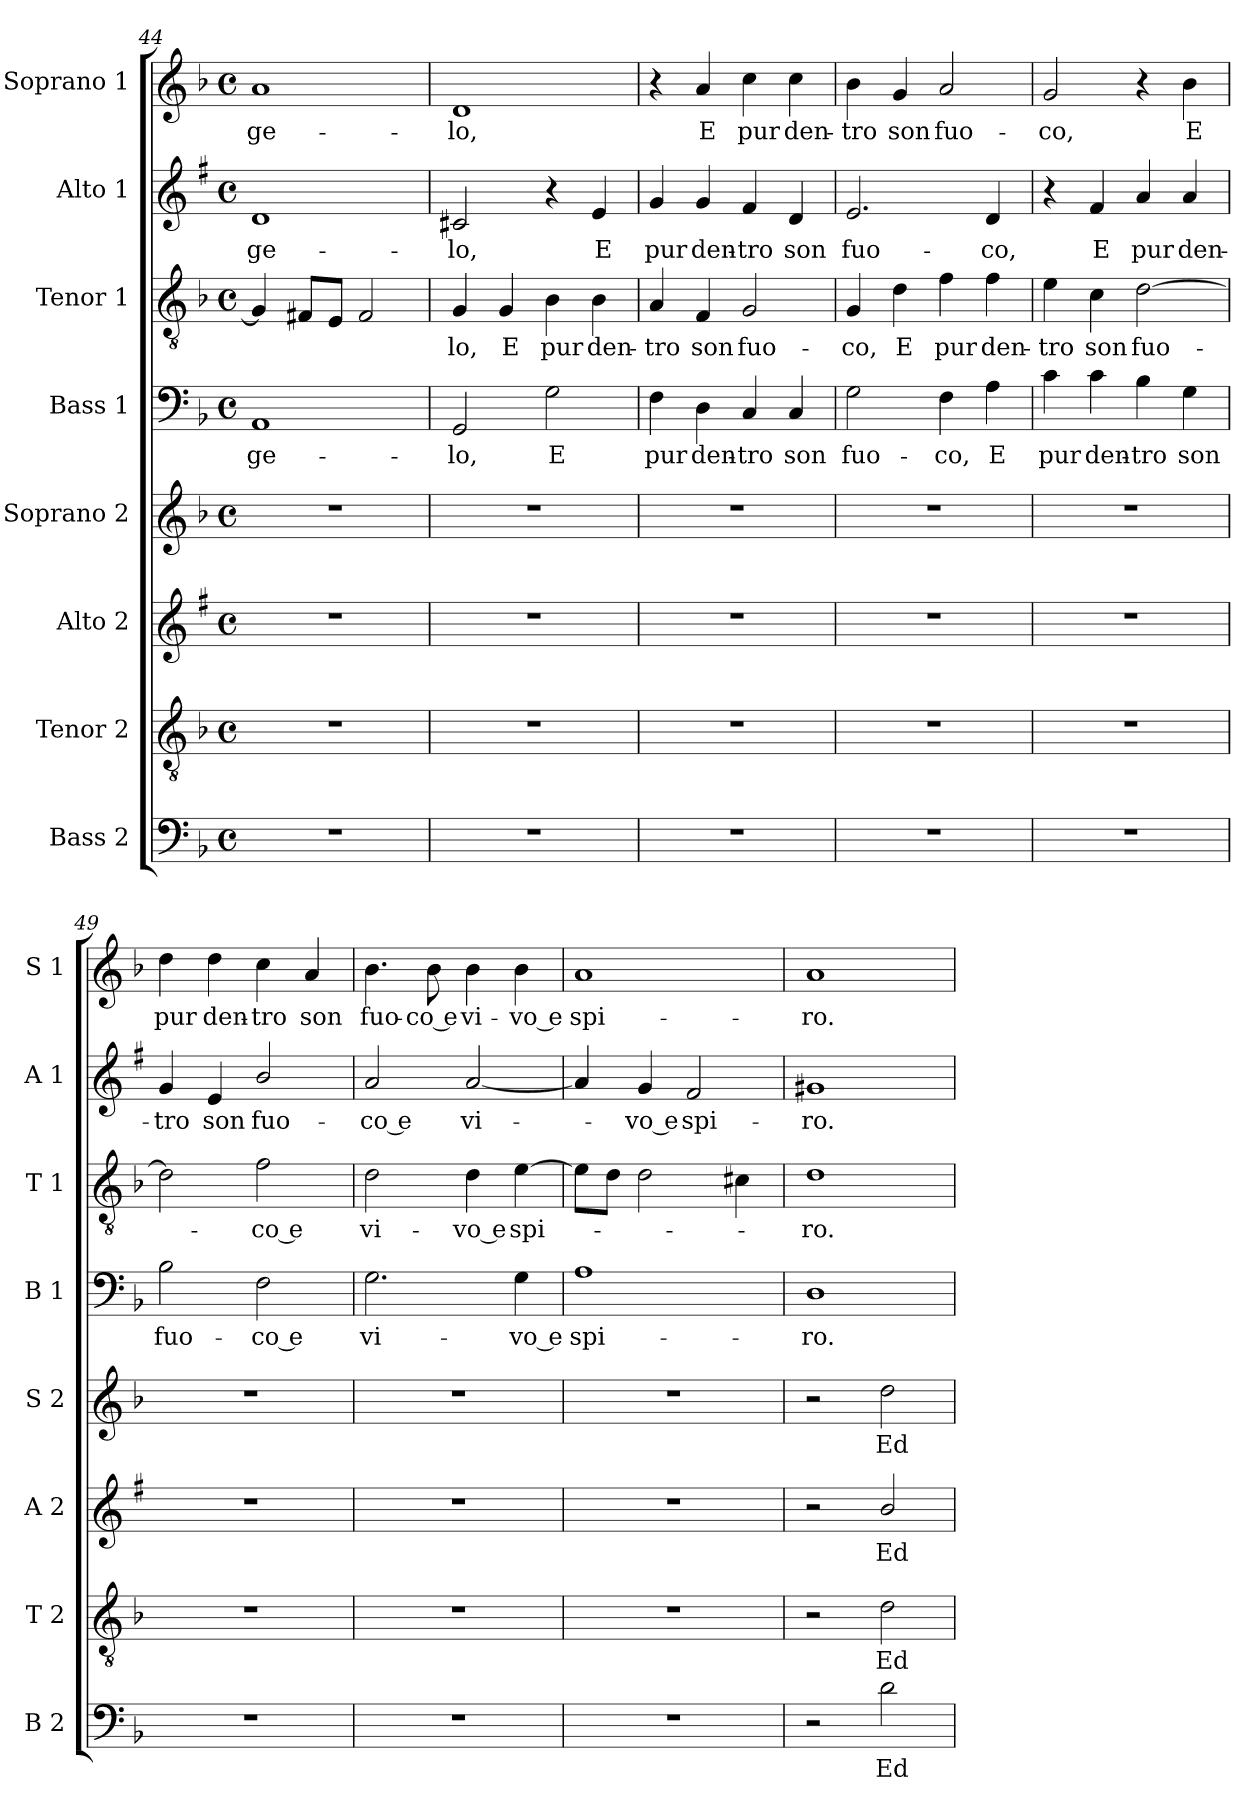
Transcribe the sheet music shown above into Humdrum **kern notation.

**kern	**text	**kern	**text	**kern	**text	**kern	**text	**kern	**text	**kern	**text	**kern	**text	**kern	**text
*part8	*part8	*part7	*part7	*part6	*part6	*part5	*part5	*part4	*part4	*part3	*part3	*part2	*part2	*part1	*part1
*staff8	*staff8	*staff7	*staff7	*staff6	*staff6	*staff5	*staff5	*staff4	*staff4	*staff3	*staff3	*staff2	*staff2	*staff1	*staff1
*I"Bass 2	*	*I"Tenor 2	*	*I"Alto 2	*	*I"Soprano 2	*	*I"Bass 1	*	*I"Tenor 1	*	*I"Alto 1	*	*I"Soprano 1	*
*I'B 2	*	*I'T 2	*	*I'A 2	*	*I'S 2	*	*I'B 1	*	*I'T 1	*	*I'A 1	*	*I'S 1	*
*clefF4	*	*clefGv2	*	*clefG2	*	*clefG2	*	*clefF4	*	*clefGv2	*	*clefG2	*	*clefG2	*
*	*	*	*	*ITrd1c2	*	*	*	*	*	*	*	*ITrd1c2	*	*	*
*k[b-]	*	*k[b-]	*	*k[b-]	*	*k[b-]	*	*k[b-]	*	*k[b-]	*	*k[b-]	*	*k[b-]	*
*F:	*	*F:	*	*F:	*	*F:	*	*F:	*	*F:	*	*F:	*	*F:	*
*M4/4	*	*M4/4	*	*M4/4	*	*M4/4	*	*M4/4	*	*M4/4	*	*M4/4	*	*M4/4	*
*met(c)	*	*met(c)	*	*met(c)	*	*met(c)	*	*met(c)	*	*met(c)	*	*met(c)	*	*met(c)	*
=44	=44	=44	=44	=44	=44	=44	=44	=44	=44	=44	=44	=44	=44	=44	=44
!	!	!	!	!	!	!	!	!	!LO:LY:b	!	!	!	!LO:LY:b	!	!LO:LY:b
1r	.	1r	.	1r	.	1r	.	1AA	ge-	4G/]	.	1c	ge-	1a	ge-
.	.	.	.	.	.	.	.	.	.	8F#X/L	.	.	.	.	.
.	.	.	.	.	.	.	.	.	.	8E/J	.	.	.	.	.
.	.	.	.	.	.	.	.	.	.	2F#/	.	.	.	.	.
=45	=45	=45	=45	=45	=45	=45	=45	=45	=45	=45	=45	=45	=45	=45	=45
!	!	!	!	!	!	!	!	!	!LO:LY:b	!	!LO:LY:b	!	!LO:LY:b	!	!LO:LY:b
1r	.	1r	.	1r	.	1r	.	2GG/	-lo,	4G/	-lo,	2Bn/	-lo,	1d	-lo,
!	!	!	!	!	!	!	!	!	!	!	!LO:LY:b	!	!	!	!
.	.	.	.	.	.	.	.	.	.	4G/	E	.	.	.	.
!	!	!	!	!	!	!	!	!	!LO:LY:b	!	!LO:LY:b	!	!	!	!
.	.	.	.	.	.	.	.	2G\	E	4B-\	pur	4r	.	.	.
!	!	!	!	!	!	!	!	!	!	!	!LO:LY:b	!	!LO:LY:b	!	!
.	.	.	.	.	.	.	.	.	.	4B-\	den-	4d/	E	.	.
=46	=46	=46	=46	=46	=46	=46	=46	=46	=46	=46	=46	=46	=46	=46	=46
!	!	!	!	!	!	!	!	!	!LO:LY:b	!	!LO:LY:b	!	!LO:LY:b	!	!
1r	.	1r	.	1r	.	1r	.	4F\	pur	4A/	-tro	4f/	pur	4r	.
!	!	!	!	!	!	!	!	!	!LO:LY:b	!	!LO:LY:b	!	!LO:LY:b	!	!LO:LY:b
.	.	.	.	.	.	.	.	4D\	den-	4F/	son	4f/	den-	4a/	E
!	!	!	!	!	!	!	!	!	!LO:LY:b	!	!LO:LY:b	!	!LO:LY:b	!	!LO:LY:b
.	.	.	.	.	.	.	.	4C/	-tro	2G/	fuo-	4e/	-tro	4cc\	pur
!	!	!	!	!	!	!	!	!	!LO:LY:b	!	!	!	!LO:LY:b	!	!LO:LY:b
.	.	.	.	.	.	.	.	4C/	son	.	.	4c/	son	4cc\	den-
=47	=47	=47	=47	=47	=47	=47	=47	=47	=47	=47	=47	=47	=47	=47	=47
!	!	!	!	!	!	!	!	!	!LO:LY:b	!	!LO:LY:b	!	!LO:LY:b	!	!LO:LY:b
1r	.	1r	.	1r	.	1r	.	2G\	fuo-	4G/	-co,	2.d/	fuo-	4b-\	-tro
!	!	!	!	!	!	!	!	!	!	!	!LO:LY:b	!	!	!	!LO:LY:b
.	.	.	.	.	.	.	.	.	.	4d\	E	.	.	4g/	son
!	!	!	!	!	!	!	!	!	!LO:LY:b	!	!LO:LY:b	!	!	!	!LO:LY:b
.	.	.	.	.	.	.	.	4F\	-co,	4f\	pur	.	.	2a/	fuo-
!	!	!	!	!	!	!	!	!	!LO:LY:b	!	!LO:LY:b	!	!LO:LY:b	!	!
.	.	.	.	.	.	.	.	4A\	E	4f\	den-	4c/	-co,	.	.
=48	=48	=48	=48	=48	=48	=48	=48	=48	=48	=48	=48	=48	=48	=48	=48
!	!	!	!	!	!	!	!	!	!LO:LY:b	!	!LO:LY:b	!	!	!	!LO:LY:b
1r	.	1r	.	1r	.	1r	.	4c\	pur	4e\	-tro	4r	.	2g/	-co,
!	!	!	!	!	!	!	!	!	!LO:LY:b	!	!LO:LY:b	!	!LO:LY:b	!	!
.	.	.	.	.	.	.	.	4c\	den-	4c\	son	4e/	E	.	.
!	!	!	!	!	!	!	!	!	!LO:LY:b	!	!LO:LY:b	!	!LO:LY:b	!	!
.	.	.	.	.	.	.	.	4B-\	-tro	[2d\	fuo-	4g/	pur	4r	.
!	!	!	!	!	!	!	!	!	!LO:LY:b	!	!	!	!LO:LY:b	!	!LO:LY:b
.	.	.	.	.	.	.	.	4G\	son	.	.	4g/	den-	4b-\	E
!!LO:PB:g=z
=49	=49	=49	=49	=49	=49	=49	=49	=49	=49	=49	=49	=49	=49	=49	=49
!	!	!	!	!	!	!	!	!	!LO:LY:b	!	!	!	!LO:LY:b	!	!LO:LY:b
1r	.	1r	.	1r	.	1r	.	2B-\	fuo-	2d\]	.	4f/	-tro	4dd\	pur
!	!	!	!	!	!	!	!	!	!	!	!	!	!LO:LY:b	!	!LO:LY:b
.	.	.	.	.	.	.	.	.	.	.	.	4d/	son	4dd\	den-
!	!	!	!	!	!	!	!	!	!LO:LY:b	!	!LO:LY:b	!	!LO:LY:b	!	!LO:LY:b
.	.	.	.	.	.	.	.	2F\	-co e	2f\	-co e	2a/	fuo-	4cc\	-tro
!	!	!	!	!	!	!	!	!	!	!	!	!	!	!	!LO:LY:b
.	.	.	.	.	.	.	.	.	.	.	.	.	.	4a/	son
=50	=50	=50	=50	=50	=50	=50	=50	=50	=50	=50	=50	=50	=50	=50	=50
!	!	!	!	!	!	!	!	!	!LO:LY:b	!	!LO:LY:b	!	!LO:LY:b	!	!LO:LY:b
1r	.	1r	.	1r	.	1r	.	2.G\	vi-	2d\	vi-	2g/	-co e	4.b-\	fuo-
!	!	!	!	!	!	!	!	!	!	!	!	!	!	!	!LO:LY:b
.	.	.	.	.	.	.	.	.	.	.	.	.	.	8b-\	-co e
!	!	!	!	!	!	!	!	!	!	!	!LO:LY:b	!	!LO:LY:b	!	!LO:LY:b
.	.	.	.	.	.	.	.	.	.	4d\	-vo e	[2g/	vi-	4b-\	vi-
!	!	!	!	!	!	!	!	!	!LO:LY:b	!	!LO:LY:b	!	!	!	!LO:LY:b
.	.	.	.	.	.	.	.	4G\	-vo e	[4e\	spi-	.	.	4b-\	-vo e
=51	=51	=51	=51	=51	=51	=51	=51	=51	=51	=51	=51	=51	=51	=51	=51
!	!	!	!	!	!	!	!	!	!LO:LY:b	!	!	!	!	!	!LO:LY:b
1r	.	1r	.	1r	.	1r	.	1A	spi-	8e\L]	.	4g/]	.	1a	spi-
.	.	.	.	.	.	.	.	.	.	8d\J	.	.	.	.	.
!	!	!	!	!	!	!	!	!	!	!	!	!	!LO:LY:b	!	!
.	.	.	.	.	.	.	.	.	.	2d\	.	4f/	-vo e	.	.
!	!	!	!	!	!	!	!	!	!	!	!	!	!LO:LY:b	!	!
.	.	.	.	.	.	.	.	.	.	.	.	2e/	spi-	.	.
.	.	.	.	.	.	.	.	.	.	4c#X\	.	.	.	.	.
=52	=52	=52	=52	=52	=52	=52	=52	=52	=52	=52	=52	=52	=52	=52	=52
!	!	!	!	!	!	!	!	!	!LO:LY:b	!	!LO:LY:b	!	!LO:LY:b	!	!LO:LY:b
2r	.	2r	.	2r	.	2r	.	1D	-ro.	1d	-ro.	1f#X	-ro.	1a	-ro.
!	!LO:LY:b	!	!LO:LY:b	!	!LO:LY:b	!	!LO:LY:b	!	!	!	!	!	!	!	!
2d\	Ed	2d\	Ed	2a/	Ed	2dd\	Ed	.	.	.	.	.	.	.	.
=	=	=	=	=	=	=	=	=	=	=	=	=	=	=	=
*-	*-	*-	*-	*-	*-	*-	*-	*-	*-	*-	*-	*-	*-	*-	*-
